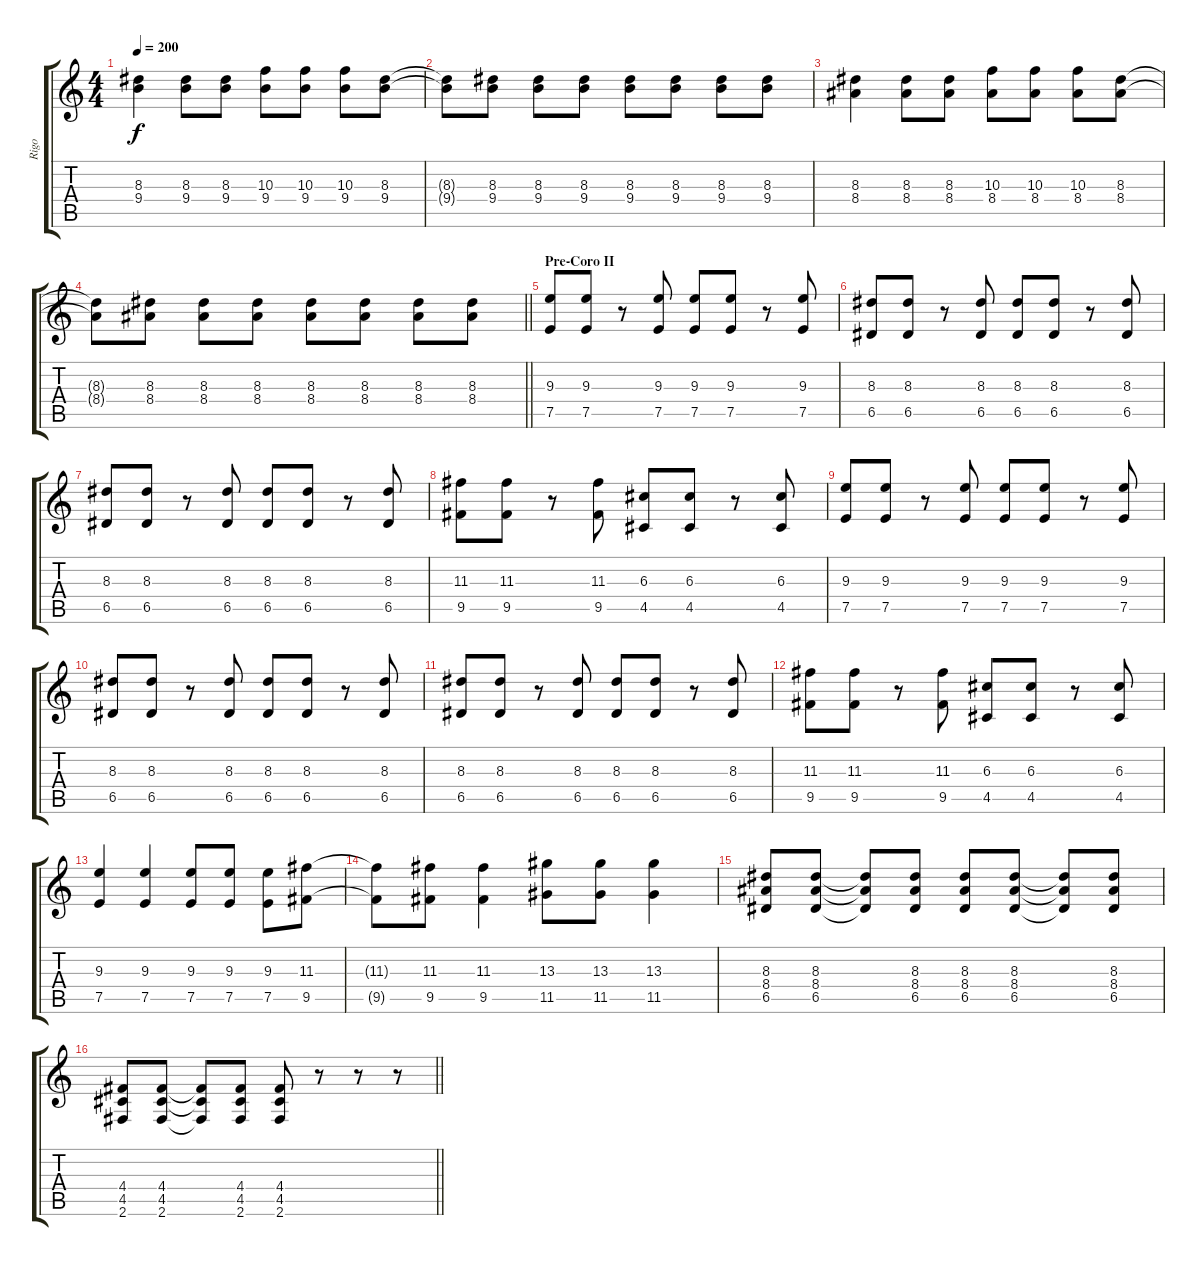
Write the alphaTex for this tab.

\track ("Rigo" "Rigo") {instrument overdrivenguitar}
\staff {score tabs}
\tuning (E4 B3 G3 D3 A2 E2) {hide}
\ts (4 4)
\tempo 200
\clef g2
\ks c
(8.3 9.4).4{dy f} (8.3 9.4).8 (8.3 9.4).8 (10.3 9.4).8 (10.3 9.4).8 (10.3 9.4).8 (8.3 9.4).8 |
(8.3{t} 9.4{t}).8 (8.3 9.4).8 (8.3 9.4).8 (8.3 9.4).8 (8.3 9.4).8 (8.3 9.4).8 (8.3 9.4).8 (8.3 9.4).8 |
(8.3 8.4).4 (8.3 8.4).8 (8.3 8.4).8 (10.3 8.4).8 (10.3 8.4).8 (10.3 8.4).8 (8.3 8.4).8 |
\barLineRight lightlight
(8.3{t} 8.4{t}).8 (8.3 8.4).8 (8.3 8.4).8 (8.3 8.4).8 (8.3 8.4).8 (8.3 8.4).8 (8.3 8.4).8 (8.3 8.4).8 |
\section ("" "Pre-Coro II")
(9.3 7.5).8 (9.3 7.5).8 r.8 (9.3 7.5).8 (9.3 7.5).8 (9.3 7.5).8 r.8 (9.3 7.5).8 |
(8.3 6.5).8 (8.3 6.5).8 r.8 (8.3 6.5).8 (8.3 6.5).8 (8.3 6.5).8 r.8 (8.3 6.5).8 |
(8.3 6.5).8 (8.3 6.5).8 r.8 (8.3 6.5).8 (8.3 6.5).8 (8.3 6.5).8 r.8 (8.3 6.5).8 |
(11.3 9.5).8 (11.3 9.5).8 r.8 (11.3 9.5).8 (6.3 4.5).8 (6.3 4.5).8 r.8 (6.3 4.5).8 |
(9.3 7.5).8 (9.3 7.5).8 r.8 (9.3 7.5).8 (9.3 7.5).8 (9.3 7.5).8 r.8 (9.3 7.5).8 |
(8.3 6.5).8 (8.3 6.5).8 r.8 (8.3 6.5).8 (8.3 6.5).8 (8.3 6.5).8 r.8 (8.3 6.5).8 |
(8.3 6.5).8 (8.3 6.5).8 r.8 (8.3 6.5).8 (8.3 6.5).8 (8.3 6.5).8 r.8 (8.3 6.5).8 |
(11.3 9.5).8 (11.3 9.5).8 r.8 (11.3 9.5).8 (6.3 4.5).8 (6.3 4.5).8 r.8 (6.3 4.5).8 |
(9.3 7.5).4 (9.3 7.5).4 (9.3 7.5).8 (9.3 7.5).8 (9.3 7.5).8 (11.3 9.5).8 |
(11.3{t} 9.5{t}).8 (11.3 9.5).8 (11.3 9.5).4 (13.3 11.5).8 (13.3 11.5).8 (13.3 11.5).4 |
(8.3 8.4 6.5).8 (8.3 8.4 6.5).8 (8.3{t} 8.4{t} 6.5{t}).8 (8.3 8.4 6.5).8 (8.3 8.4 6.5).8 (8.3 8.4 6.5).8 (8.3{t} 8.4{t} 6.5{t}).8 (8.3 8.4 6.5).8 |
\barLineRight lightlight
(4.4 4.5 2.6).8 (4.4 4.5 2.6).8 (4.4{t} 4.5{t} 2.6{t}).8 (4.4 4.5 2.6).8 (4.4 4.5 2.6).8 r.8 r.8 r.8
